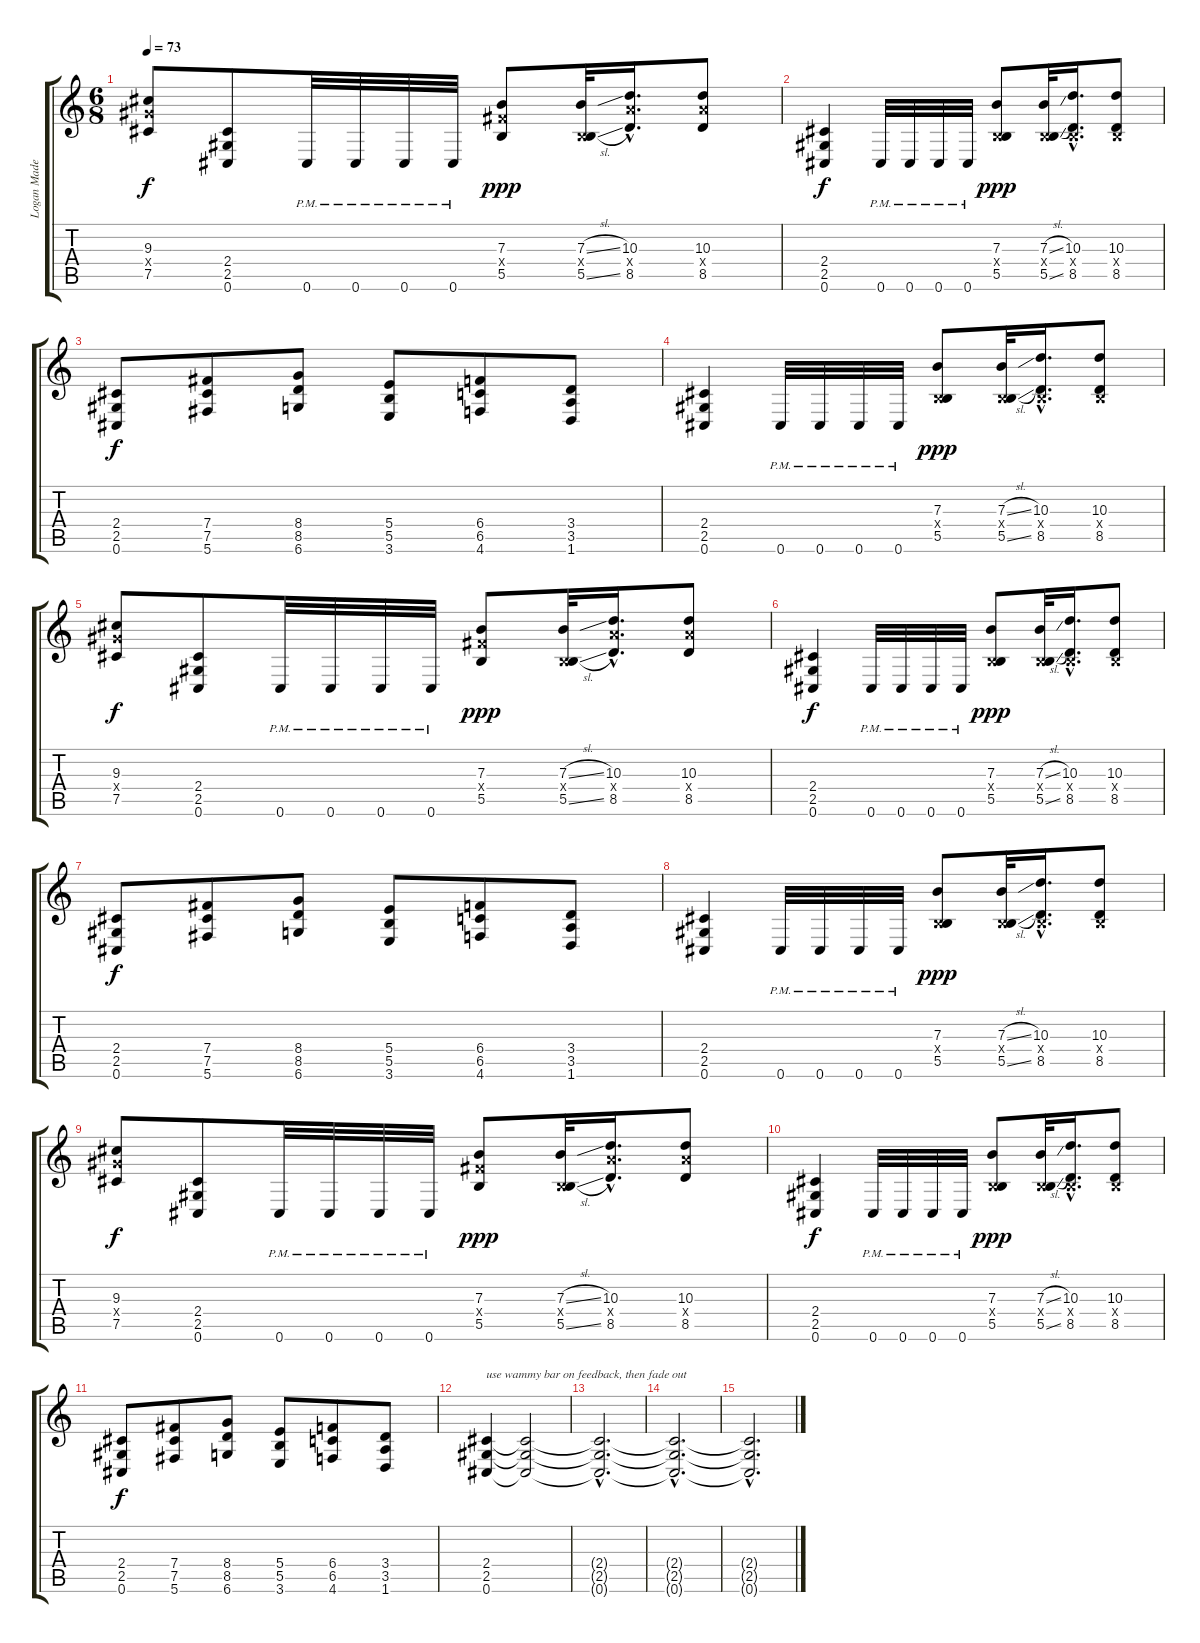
\track ("Logan Mader" "Logan Made") {instrument distortionguitar}
\staff {score tabs}
\tuning (Db4 Ab3 E3 B2 Gb2 Db2) {hide}
\ts (6 8)
\tempo 73
\clef g2
\ks c
(9.3 9.4{x} 7.5).8{dy f} (2.4 2.5 0.6).8 0.6{pm}.32 0.6{pm}.32 0.6{pm}.32 0.6{pm}.32 (7.3 7.4{x} 5.5).8{dy ppp} (7.3{sl} 0.4{x} 5.5{sl}).32 (10.3{hac} 10.4{hac x} 8.5{hac}).16{d} (10.3 10.4{x} 8.5).8 |
(2.4 2.5 0.6).4{dy f} 0.6{pm}.32 0.6{pm}.32 0.6{pm}.32 0.6{pm}.32 (7.3 0.4{x} 5.5).8{dy ppp} (7.3{sl} 0.4{x} 5.5{sl}).32 (10.3{hac} 0.4{hac x} 8.5{hac}).16{d} (10.3 0.4{x} 8.5).8 |
(2.4 2.5 0.6).8{dy f} (7.4 7.5 5.6).8 (8.4 8.5 6.6).8 (5.4 5.5 3.6).8 (6.4 6.5 4.6).8 (3.4 3.5 1.6).8 |
(2.4 2.5 0.6).4 0.6{pm}.32 0.6{pm}.32 0.6{pm}.32 0.6{pm}.32 (7.3 0.4{x} 5.5).8{dy ppp} (7.3{sl} 0.4{x} 5.5{sl}).32 (10.3{hac} 0.4{hac x} 8.5{hac}).16{d} (10.3 0.4{x} 8.5).8 |
(9.3 9.4{x} 7.5).8{dy f} (2.4 2.5 0.6).8 0.6{pm}.32 0.6{pm}.32 0.6{pm}.32 0.6{pm}.32 (7.3 7.4{x} 5.5).8{dy ppp} (7.3{sl} 0.4{x} 5.5{sl}).32 (10.3{hac} 10.4{hac x} 8.5{hac}).16{d} (10.3 10.4{x} 8.5).8 |
(2.4 2.5 0.6).4{dy f} 0.6{pm}.32 0.6{pm}.32 0.6{pm}.32 0.6{pm}.32 (7.3 0.4{x} 5.5).8{dy ppp} (7.3{sl} 0.4{x} 5.5{sl}).32 (10.3{hac} 0.4{hac x} 8.5{hac}).16{d} (10.3 0.4{x} 8.5).8 |
(2.4 2.5 0.6).8{dy f} (7.4 7.5 5.6).8 (8.4 8.5 6.6).8 (5.4 5.5 3.6).8 (6.4 6.5 4.6).8 (3.4 3.5 1.6).8 |
(2.4 2.5 0.6).4 0.6{pm}.32 0.6{pm}.32 0.6{pm}.32 0.6{pm}.32 (7.3 0.4{x} 5.5).8{dy ppp} (7.3{sl} 0.4{x} 5.5{sl}).32 (10.3{hac} 0.4{hac x} 8.5{hac}).16{d} (10.3 0.4{x} 8.5).8 |
(9.3 9.4{x} 7.5).8{dy f} (2.4 2.5 0.6).8 0.6{pm}.32 0.6{pm}.32 0.6{pm}.32 0.6{pm}.32 (7.3 7.4{x} 5.5).8{dy ppp} (7.3{sl} 0.4{x} 5.5{sl}).32 (10.3{hac} 10.4{hac x} 8.5{hac}).16{d} (10.3 10.4{x} 8.5).8 |
(2.4 2.5 0.6).4{dy f} 0.6{pm}.32 0.6{pm}.32 0.6{pm}.32 0.6{pm}.32 (7.3 0.4{x} 5.5).8{dy ppp} (7.3{sl} 0.4{x} 5.5{sl}).32 (10.3{hac} 0.4{hac x} 8.5{hac}).16{d} (10.3 0.4{x} 8.5).8 |
(2.4 2.5 0.6).8{dy f} (7.4 7.5 5.6).8 (8.4 8.5 6.6).8 (5.4 5.5 3.6).8 (6.4 6.5 4.6).8 (3.4 3.5 1.6).8 |
(2.4 2.5 0.6).4{txt "use wammy bar on feedback, then fade out"} (2.4{t} 2.5{t} 0.6{t}).2{volume 0} |
(2.4{hac t} 2.5{hac t} 0.6{hac t}).2{d} |
(2.4{hac t} 2.5{hac t} 0.6{hac t}).2{d} |
(2.4{hac t} 2.5{hac t} 0.6{hac t}).2{d}
